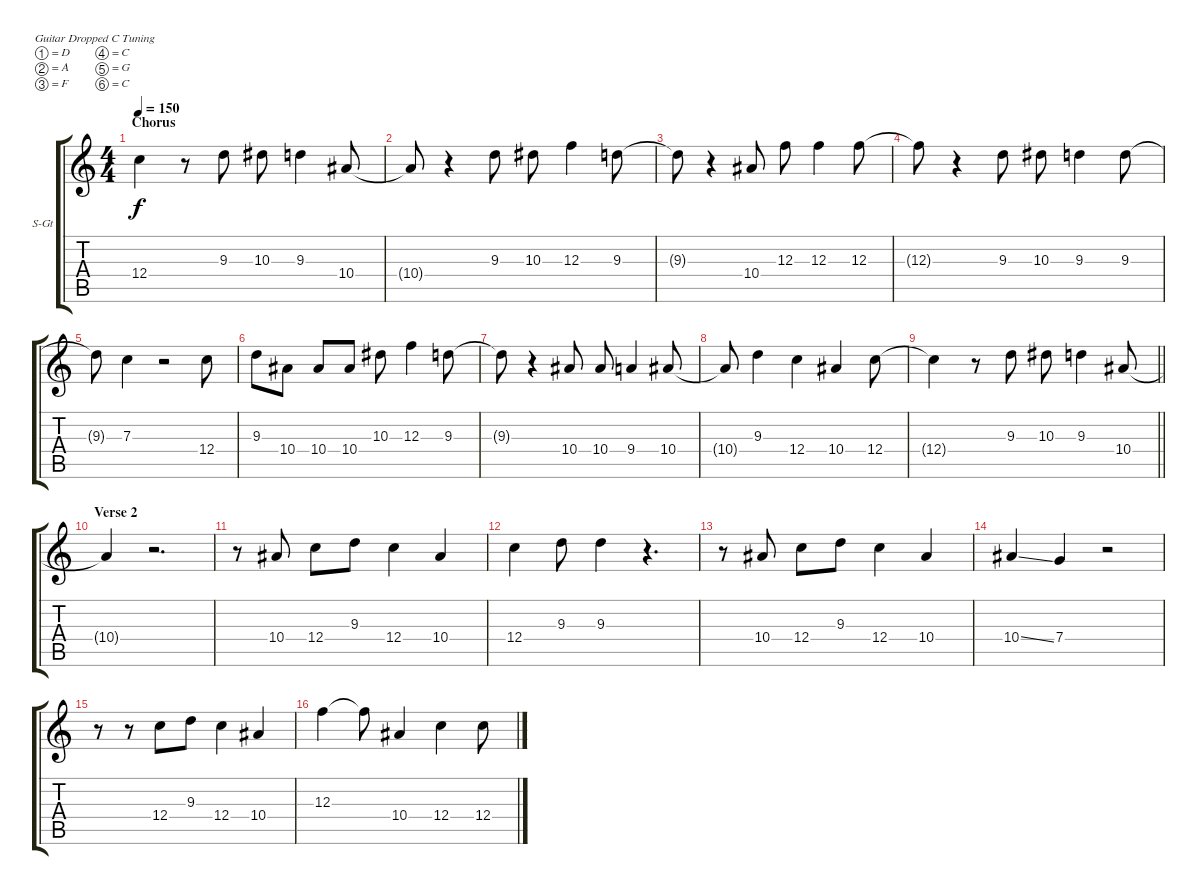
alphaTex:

\bracketExtendMode groupsimilarinstruments
\firstSystemTrackNameOrientation horizontal
\otherSystemsTrackNameOrientation horizontal
\track ("Vocals" "S-Gt") {mute instrument altosax}
\staff {score tabs}
\tuning (D4 A3 F3 C3 G2 C2)
\displaytranspose 12
\ts (4 4)
\section ("" "Chorus")
\tempo 150
\clef g2
\ks c
12.4{t}.4{dy f} r.8 9.3.8 10.3.8 9.3.4 10.4.8 |
10.4{t}.8 r.4 9.3.8 10.3.8 12.3.4 9.3.8 |
9.3{t}.8 r.4 10.4.8 12.3.8 12.3.4 12.3.8 |
12.3{t}.8 r.4 9.3.8 10.3.8 9.3.4 9.3.8 |
9.3{t}.8 7.3.4 r.2 12.4.8 |
9.3.8 10.4.8 10.4.8 10.4.8 10.3.8 12.3.4 9.3.8 |
9.3{t}.8 r.4 10.4.8 10.4.8 9.4.4 10.4.8 |
10.4{t}.8 9.3.4 12.4.4 10.4.4 12.4.8 |
\barLineRight lightlight
12.4{t}.4 r.8 9.3.8 10.3.8 9.3.4 10.4.8 |
\section ("" "Verse 2")
10.4{t}.4 r.2{d} |
r.8 10.4.8 12.4.8 9.3.8 12.4.4 10.4.4 |
12.4.4 9.3.8 9.3.4 r.4{d} |
r.8 10.4.8 12.4.8 9.3.8 12.4.4 10.4.4 |
10.4{ss}.4 7.4.4 r.2 |
r.8 r.8 12.4.8 9.3.8 12.4.4 10.4.4 |
12.3.4 12.3{t}.8 10.4.4 12.4.4 12.4.8
